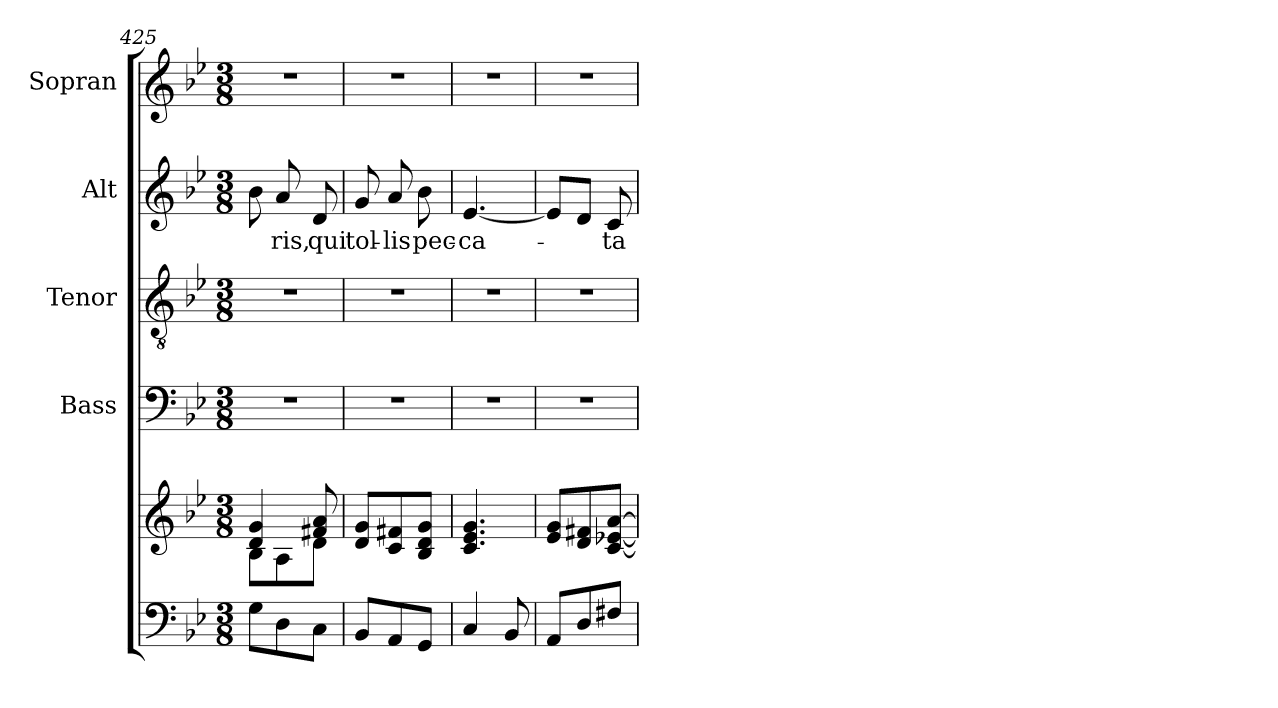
**kern	**kern	**kern	**kern	**kern	**text	**kern
*part5	*part5	*part4	*part3	*part2	*part2	*part1
*staff6	*staff5	*staff4	*staff3	*staff2	*staff2	*staff1
*	*	*I"Bass	*I"Tenor	*I"Alt	*	*I"Sopran
*	*	*I'B.	*I'T.	*I'A.	*	*I'S.
*clefF4	*clefG2	*clefF4	*clefGv2	*clefG2	*	*clefG2
*k[b-e-]	*k[b-e-]	*k[b-e-]	*k[b-e-]	*k[b-e-]	*	*k[b-e-]
*B-:	*B-:	*B-:	*B-:	*B-:	*	*B-:
*M3/8	*M3/8	*M3/8	*M3/8	*M3/8	*	*M3/8
=425	=425	=425	=425	=425	=425	=425
*	*^	*	*	*	*	*
8G\L	4d/ 4g/	8B-\L	4.r	4.r	8b-\	.	4.r
!	!	!	!	!	!	!LO:LY:b	!
8D\	.	8A\	.	.	8a/	-ris,	.
!	!	!	!	!	!	!LO:LY:b	!
8C\J	8f#X/ 8a/	8d\J	.	.	8d/	qui	.
=426	=426	=426	=426	=426	=426	=426	=426
!	!	!	!	!	!	!LO:LY:b	!
*	*v	*v	*	*	*	*	*
8BB-/L	8d/ 8g/L	4.r	4.r	8g/	tol-	4.r
!	!	!	!	!	!LO:LY:b	!
8AA/	8c/ 8f#X/	.	.	8a/	-lis	.
!	!	!	!	!	!LO:LY:b	!
8GG/J	8B-/ 8d/ 8g/J	.	.	8b-\	pec-	.
=427	=427	=427	=427	=427	=427	=427
!	!	!	!	!	!LO:LY:b	!
4C/	4.c/ 4.e-/ 4.g/	4.r	4.r	[4.e-/	-ca-	4.r
8BB-/	.	.	.	.	.	.
=428	=428	=428	=428	=428	=428	=428
8AA/L	8e-/ 8g/L	4.r	4.r	8e-/L]	.	4.r
8D/	8d/ 8f#X/	.	.	8d/J	.	.
!	!	!	!	!	!LO:LY:b	!
8F#X/J	[8c/ [8e-X/ [8a/J	.	.	8c/	-ta	.
=	=	=	=	=	=	=
*-	*-	*-	*-	*-	*-	*-
